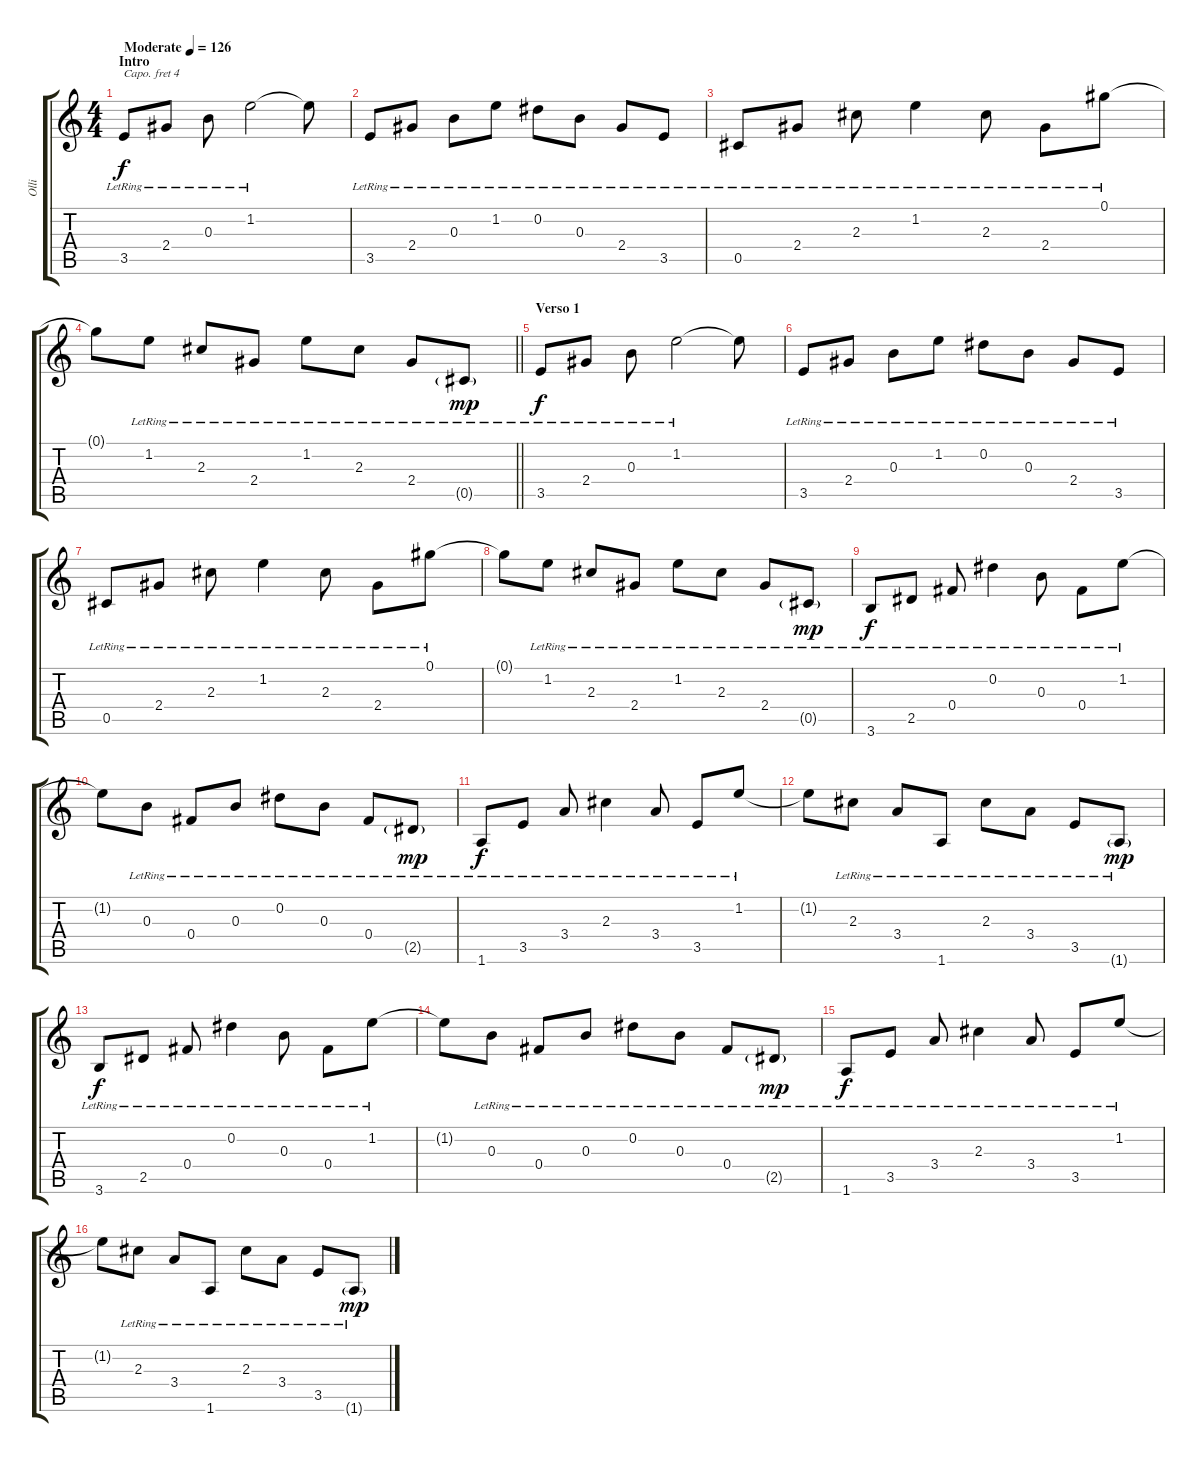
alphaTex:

\track ("Olli " "Olli ") {instrument acousticguitarsteel}
\staff {score tabs}
\capo 4
\tuning (E4 B3 G3 D3 A2 E2) {hide}
\ts (4 4)
\section ("" "Intro")
\tempo (126 "Moderate")
\clef g2
\ks c
3.5{lr}.8{dy f instrument acousticguitarsteel} 2.4{lr}.8 0.3{lr}.8 1.2{lr}.2 1.2{t}.8 |
3.5{lr}.8 2.4{lr}.8 0.3{lr}.8 1.2{lr}.8 0.2{lr}.8 0.3{lr}.8 2.4{lr}.8 3.5{lr}.8 |
0.5{lr}.8 2.4{lr}.8 2.3{lr}.8 1.2{lr}.4 2.3{lr}.8 2.4{lr}.8 0.1{lr}.8 |
\barLineRight lightlight
0.1{t}.8 1.2{lr}.8 2.3{lr}.8 2.4{lr}.8 1.2{lr}.8 2.3{lr}.8 2.4{lr}.8 0.5{g lr}.8{dy mp} |
\section ("" "Verso 1")
3.5{lr}.8{dy f} 2.4{lr}.8 0.3{lr}.8 1.2{lr}.2 1.2{t}.8 |
3.5{lr}.8 2.4{lr}.8 0.3{lr}.8 1.2{lr}.8 0.2{lr}.8 0.3{lr}.8 2.4{lr}.8 3.5{lr}.8 |
0.5{lr}.8 2.4{lr}.8 2.3{lr}.8 1.2{lr}.4 2.3{lr}.8 2.4{lr}.8 0.1{lr}.8 |
0.1{t}.8 1.2{lr}.8 2.3{lr}.8 2.4{lr}.8 1.2{lr}.8 2.3{lr}.8 2.4{lr}.8 0.5{g lr}.8{dy mp} |
3.6{lr}.8{dy f} 2.5{lr}.8 0.4{lr}.8 0.2{lr}.4 0.3{lr}.8 0.4{lr}.8 1.2{lr}.8 |
1.2{t}.8 0.3{lr}.8 0.4{lr}.8 0.3{lr}.8 0.2{lr}.8 0.3{lr}.8 0.4{lr}.8 2.5{g lr}.8{dy mp} |
1.6{lr}.8{dy f} 3.5{lr}.8 3.4{lr}.8 2.3{lr}.4 3.4{lr}.8 3.5{lr}.8 1.2{lr}.8 |
1.2{t}.8 2.3{lr}.8 3.4{lr}.8 1.6{lr}.8 2.3{lr}.8 3.4{lr}.8 3.5{lr}.8 1.6{g lr}.8{dy mp} |
3.6{lr}.8{dy f} 2.5{lr}.8 0.4{lr}.8 0.2{lr}.4 0.3{lr}.8 0.4{lr}.8 1.2{lr}.8 |
1.2{t}.8 0.3{lr}.8 0.4{lr}.8 0.3{lr}.8 0.2{lr}.8 0.3{lr}.8 0.4{lr}.8 2.5{g lr}.8{dy mp} |
1.6{lr}.8{dy f} 3.5{lr}.8 3.4{lr}.8 2.3{lr}.4 3.4{lr}.8 3.5{lr}.8 1.2{lr}.8 |
1.2{t}.8 2.3{lr}.8 3.4{lr}.8 1.6{lr}.8 2.3{lr}.8 3.4{lr}.8 3.5{lr}.8 1.6{g lr}.8{dy mp}
